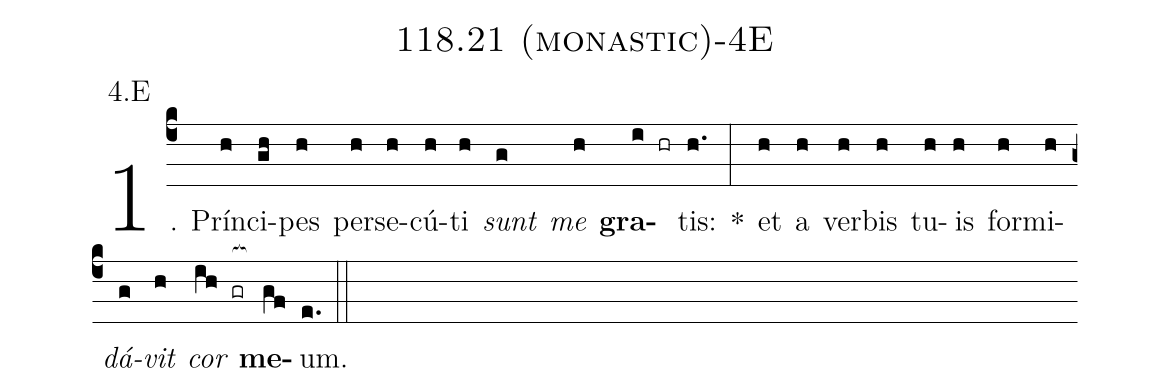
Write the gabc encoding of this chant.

name: 118.21 (monastic)-4E;
annotation: 4.E;
%%
(c4)1. Prín(h)ci(gh)pes(h) per(h)se(h)cú(h)ti(h) <i>sunt</i>(g) <i>me</i>(h) <b>gra</b>(i hr)tis:(h.) *(:) et(h) a(h) ver(h)bis(h) tu(h)is(h) for(h)mi(h)<i>dá</i>(g)<i>vit</i>(h) <i>cor</i>(ih gr[ocb:1{]) <b>me</b>(gf[ocb:0}])um.(e.) (::)
